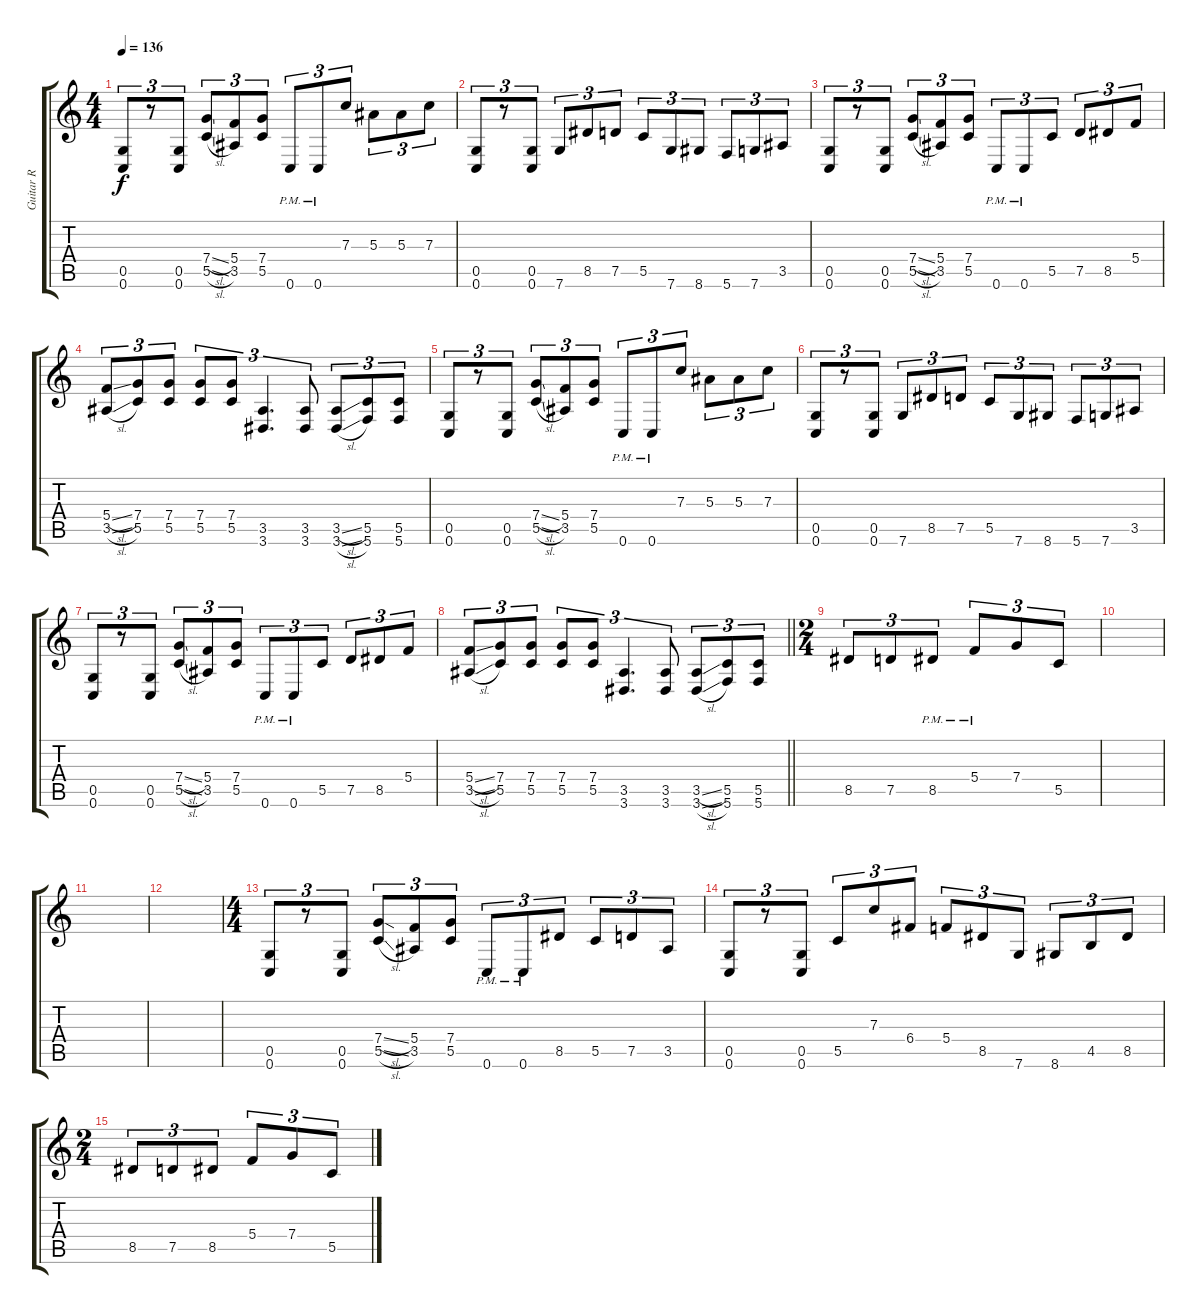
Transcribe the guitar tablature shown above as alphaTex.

\track ("Guitar R" "Guitar R") {instrument distortionguitar}
\staff {score tabs}
\tuning (D4 A3 F3 C3 G2 C2) {hide}
\ts (4 4)
\tempo 136
\clef g2
\ks c
(0.5 0.6).8{tu (3 2) dy f} r.8{tu (3 2)} (0.5 0.6).8{tu (3 2)} (7.4{sl} 5.5{sl}).8{tu (3 2)} (5.4 3.5).8{tu (3 2)} (7.4 5.5).8{tu (3 2)} 0.6{pm}.8{tu (3 2)} 0.6{pm}.8{tu (3 2)} 7.3.8{tu (3 2)} 5.3.8{tu (3 2)} 5.3.8{tu (3 2)} 7.3.8{tu (3 2)} |
(0.5 0.6).8{tu (3 2)} r.8{tu (3 2)} (0.5 0.6).8{tu (3 2)} 7.6.8{tu (3 2)} 8.5.8{tu (3 2)} 7.5.8{tu (3 2)} 5.5.8{tu (3 2)} 7.6.8{tu (3 2)} 8.6.8{tu (3 2)} 5.6.8{tu (3 2)} 7.6.8{tu (3 2)} 3.5.8{tu (3 2)} |
(0.5 0.6).8{tu (3 2)} r.8{tu (3 2)} (0.5 0.6).8{tu (3 2)} (7.4{sl} 5.5{sl}).8{tu (3 2)} (5.4 3.5).8{tu (3 2)} (7.4 5.5).8{tu (3 2)} 0.6{pm}.8{tu (3 2)} 0.6{pm}.8{tu (3 2)} 5.5.8{tu (3 2)} 7.5.8{tu (3 2)} 8.5.8{tu (3 2)} 5.4.8{tu (3 2)} |
(5.4{sl} 3.5{sl}).8{tu (3 2)} (7.4 5.5).8{tu (3 2)} (7.4 5.5).8{tu (3 2)} (7.4 5.5).8{tu (3 2)} (7.4 5.5).8{tu (3 2)} (3.5 3.6).4{d tu (3 2)} (3.5 3.6).8{tu (3 2)} (3.5{sl} 3.6{sl}).8{tu (3 2)} (5.5 5.6).8{tu (3 2)} (5.5 5.6).8{tu (3 2)} |
(0.5 0.6).8{tu (3 2)} r.8{tu (3 2)} (0.5 0.6).8{tu (3 2)} (7.4{sl} 5.5{sl}).8{tu (3 2)} (5.4 3.5).8{tu (3 2)} (7.4 5.5).8{tu (3 2)} 0.6{pm}.8{tu (3 2)} 0.6{pm}.8{tu (3 2)} 7.3.8{tu (3 2)} 5.3.8{tu (3 2)} 5.3.8{tu (3 2)} 7.3.8{tu (3 2)} |
(0.5 0.6).8{tu (3 2)} r.8{tu (3 2)} (0.5 0.6).8{tu (3 2)} 7.6.8{tu (3 2)} 8.5.8{tu (3 2)} 7.5.8{tu (3 2)} 5.5.8{tu (3 2)} 7.6.8{tu (3 2)} 8.6.8{tu (3 2)} 5.6.8{tu (3 2)} 7.6.8{tu (3 2)} 3.5.8{tu (3 2)} |
(0.5 0.6).8{tu (3 2)} r.8{tu (3 2)} (0.5 0.6).8{tu (3 2)} (7.4{sl} 5.5{sl}).8{tu (3 2)} (5.4 3.5).8{tu (3 2)} (7.4 5.5).8{tu (3 2)} 0.6{pm}.8{tu (3 2)} 0.6{pm}.8{tu (3 2)} 5.5.8{tu (3 2)} 7.5.8{tu (3 2)} 8.5.8{tu (3 2)} 5.4.8{tu (3 2)} |
\barLineRight lightlight
(5.4{sl} 3.5{sl}).8{tu (3 2)} (7.4 5.5).8{tu (3 2)} (7.4 5.5).8{tu (3 2)} (7.4 5.5).8{tu (3 2)} (7.4 5.5).8{tu (3 2)} (3.5 3.6).4{d tu (3 2)} (3.5 3.6).8{tu (3 2)} (3.5{sl} 3.6{sl}).8{tu (3 2)} (5.5 5.6).8{tu (3 2)} (5.5 5.6).8{tu (3 2)} |
\ts (2 4)
8.5.8{tu (3 2)} 7.5.8{tu (3 2)} 8.5{pm}.8{tu (3 2)} 5.4{pm}.8{tu (3 2)} 7.4.8{tu (3 2)} 5.5.8{tu (3 2)} |
|
|
|
\ts (4 4)
(0.5 0.6).8{tu (3 2)} r.8{tu (3 2)} (0.5 0.6).8{tu (3 2)} (7.4{sl} 5.5{sl}).8{tu (3 2)} (5.4 3.5).8{tu (3 2)} (7.4 5.5).8{tu (3 2)} 0.6{pm}.8{tu (3 2)} 0.6{pm}.8{tu (3 2)} 8.5.8{tu (3 2)} 5.5.8{tu (3 2)} 7.5.8{tu (3 2)} 3.5.8{tu (3 2)} |
(0.5 0.6).8{tu (3 2)} r.8{tu (3 2)} (0.5 0.6).8{tu (3 2)} 5.5.8{tu (3 2)} 7.3.8{tu (3 2)} 6.4.8{tu (3 2)} 5.4.8{tu (3 2)} 8.5.8{tu (3 2)} 7.6.8{tu (3 2)} 8.6.8{tu (3 2)} 4.5.8{tu (3 2)} 8.5.8{tu (3 2)} |
\ts (2 4)
8.5.8{tu (3 2)} 7.5.8{tu (3 2)} 8.5.8{tu (3 2)} 5.4.8{tu (3 2)} 7.4.8{tu (3 2)} 5.5.8{tu (3 2)}
